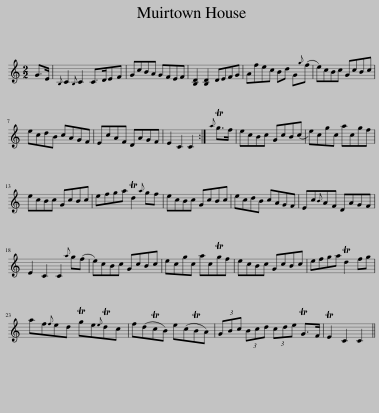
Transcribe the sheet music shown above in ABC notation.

X:1
L:1/8
M:2/2
I:linebreak $
K:C
V:1 treble
V:1
 G>E |{B,} C2{B,} C2 C>DEF | GcBA GFEF | [B,D]2 [B,D]2 DEFG | Afec Bd G{g}(f | %5
 e)cBc GcBc |$ ecdB cAGF | EcAF DAGF | E2 C2 C2 :|{a} Tg>f | %10
 ecBc GcB(c | e)cgc acgf |$ ecBc GcBc | efga Td2{a} gf | ecBc GcBc | %15
 ecdB cAGF | Ec{B}AF DAGF |$ E2 C2 C2{a} g(f | e)cBc GcBc | ecgc acTgf | %20
 ecBc GcBc | efga Td2 fg |$ af{f}ed Tge{e}Tdc | f(dTcB) e(cTBA) | (3GBc (3Bcd (3cde TG>F | %25
 TE2 C2 C2 || %26
